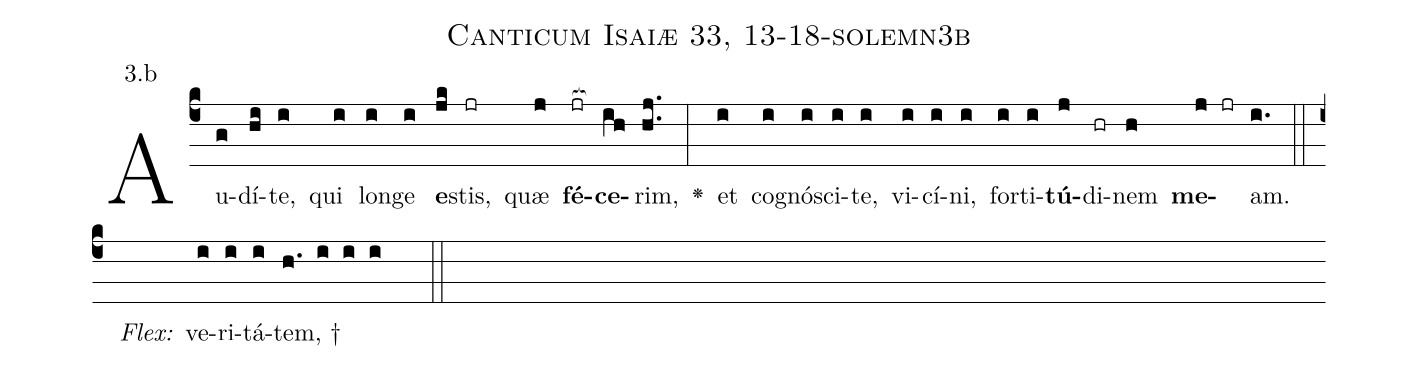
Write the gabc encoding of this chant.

name: Canticum Isaiæ 33, 13-18-solemn3b;
annotation: 3.b;
%%
(c4)Au(g)dí(hi)te,(i) qui(i) lon(i)ge(i) <b>e</b>(jk)stis,(jr) quæ(j) <b>fé</b>(jr[ocb:1{])<b>ce</b>(ih[ocb:0}])rim,(hj..) <v>\greheightstar</v>(:) et(i) co(i)gnó(i)sci(i)te,(i) vi(i)cí(i)ni,(i) for(i)ti(i)<b>tú</b>(j)di(hr)nem(h) <b>me</b>(j jr)am.(i.) (::)
<i>Flex:</i>()  ve(i)ri(i)tá(i)tem, †(h. i i i  ::)

%E(i) u(i) o(j) u(h) a(j) e.(i.) (::)
